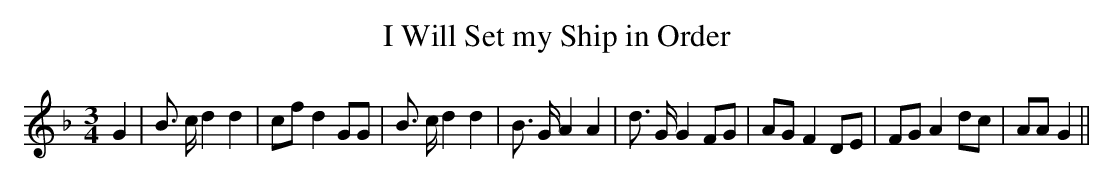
X:1
T:I Will Set my Ship in Order
M:3/4
L:1/8
K:F
 G2| B3/2 c/2 d2 d2| cf d2 GG| B3/2 c/2 d2 d2| B3/2 G/2 A2 A2| d3/2 G/2 G2 FG|\
 AG F2 DE| FG A2 dc| AA G2||
